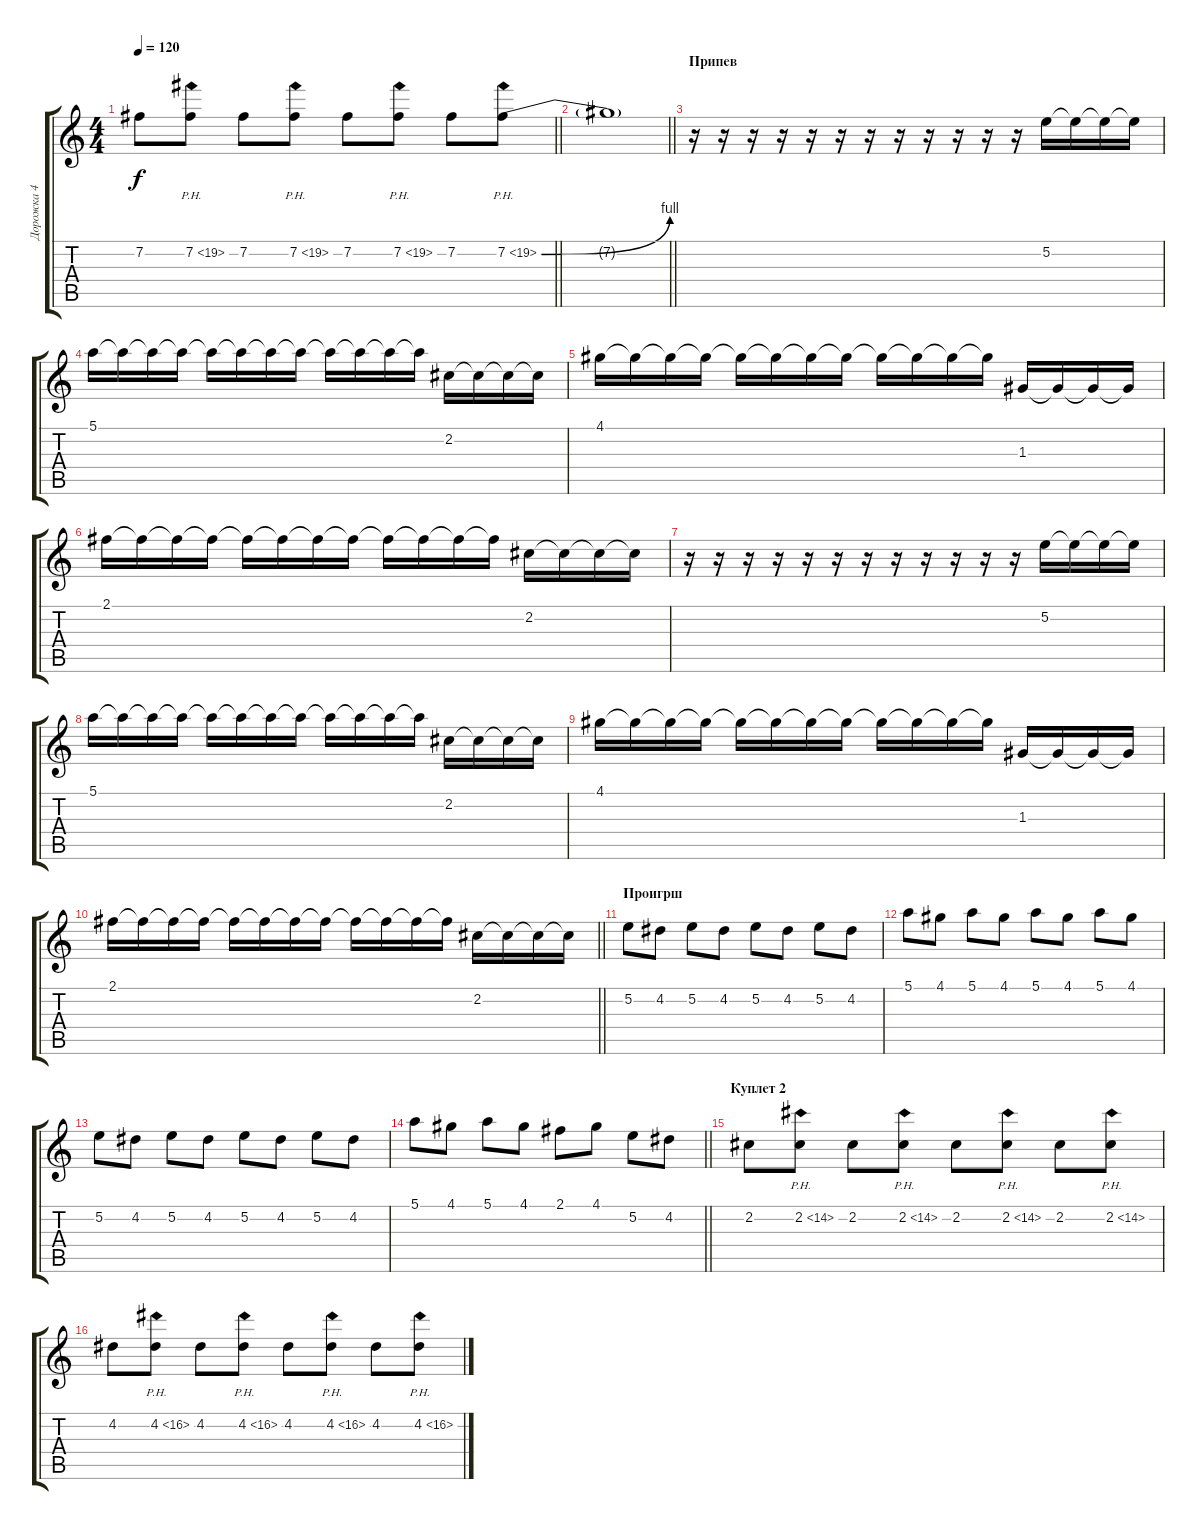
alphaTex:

\track ("Дорожка 4" "Дорожка 4") {instrument electricguitarclean}
\staff {score tabs}
\tuning (E4 B3 G3 D3 A2 E2) {hide}
\ts (4 4)
\tempo 120
\clef g2
\barLineRight lightlight
\ks c
7.2.8{dy f} 7.2{ph 12}.8 7.2.8 7.2{ph 12}.8 7.2.8 7.2{ph 12}.8 7.2.8 7.2{be (bend 0 0 60 4) ph 12}.8{instrument distortionguitar} |
\barLineRight lightlight
7.2{t}.1 |
\section ("" "Припев")
r.16 r.16 r.16 r.16 r.16 r.16 r.16 r.16 r.16 r.16 r.16 r.16 5.2.16 5.2{t}.16 5.2{t}.16 5.2{t}.16 |
5.1.16 5.1{t}.16 5.1{t}.16 5.1{t}.16 5.1{t}.16 5.1{t}.16 5.1{t}.16 5.1{t}.16 5.1{t}.16 5.1{t}.16 5.1{t}.16 5.1{t}.16 2.2.16 2.2{t}.16 2.2{t}.16 2.2{t}.16 |
4.1.16 4.1{t}.16 4.1{t}.16 4.1{t}.16 4.1{t}.16 4.1{t}.16 4.1{t}.16 4.1{t}.16 4.1{t}.16 4.1{t}.16 4.1{t}.16 4.1{t}.16 1.3.16 1.3{t}.16 1.3{t}.16 1.3{t}.16 |
2.1.16 2.1{t}.16 2.1{t}.16 2.1{t}.16 2.1{t}.16 2.1{t}.16 2.1{t}.16 2.1{t}.16 2.1{t}.16 2.1{t}.16 2.1{t}.16 2.1{t}.16 2.2.16 2.2{t}.16 2.2{t}.16 2.2{t}.16 |
r.16 r.16 r.16 r.16 r.16 r.16 r.16 r.16 r.16 r.16 r.16 r.16 5.2.16 5.2{t}.16 5.2{t}.16 5.2{t}.16 |
5.1.16 5.1{t}.16 5.1{t}.16 5.1{t}.16 5.1{t}.16 5.1{t}.16 5.1{t}.16 5.1{t}.16 5.1{t}.16 5.1{t}.16 5.1{t}.16 5.1{t}.16 2.2.16 2.2{t}.16 2.2{t}.16 2.2{t}.16 |
4.1.16 4.1{t}.16 4.1{t}.16 4.1{t}.16 4.1{t}.16 4.1{t}.16 4.1{t}.16 4.1{t}.16 4.1{t}.16 4.1{t}.16 4.1{t}.16 4.1{t}.16 1.3.16 1.3{t}.16 1.3{t}.16 1.3{t}.16 |
\barLineRight lightlight
2.1.16 2.1{t}.16 2.1{t}.16 2.1{t}.16 2.1{t}.16 2.1{t}.16 2.1{t}.16 2.1{t}.16 2.1{t}.16 2.1{t}.16 2.1{t}.16 2.1{t}.16 2.2.16 2.2{t}.16 2.2{t}.16 2.2{t}.16 |
\section ("" "Проигрш")
5.2.8 4.2.8 5.2.8 4.2.8 5.2.8 4.2.8 5.2.8 4.2.8 |
5.1.8 4.1.8 5.1.8 4.1.8 5.1.8 4.1.8 5.1.8 4.1.8 |
5.2.8 4.2.8 5.2.8 4.2.8 5.2.8 4.2.8 5.2.8 4.2.8 |
\barLineRight lightlight
5.1.8 4.1.8 5.1.8 4.1.8 2.1.8 4.1.8 5.2.8 4.2.8 |
\section ("" "Куплет 2")
2.2.8 2.2{ph 12}.8 2.2.8 2.2{ph 12}.8 2.2.8 2.2{ph 12}.8 2.2.8 2.2{ph 12}.8 |
4.2.8 4.2{ph 12}.8 4.2.8 4.2{ph 12}.8 4.2.8 4.2{ph 12}.8 4.2.8 4.2{ph 12}.8
